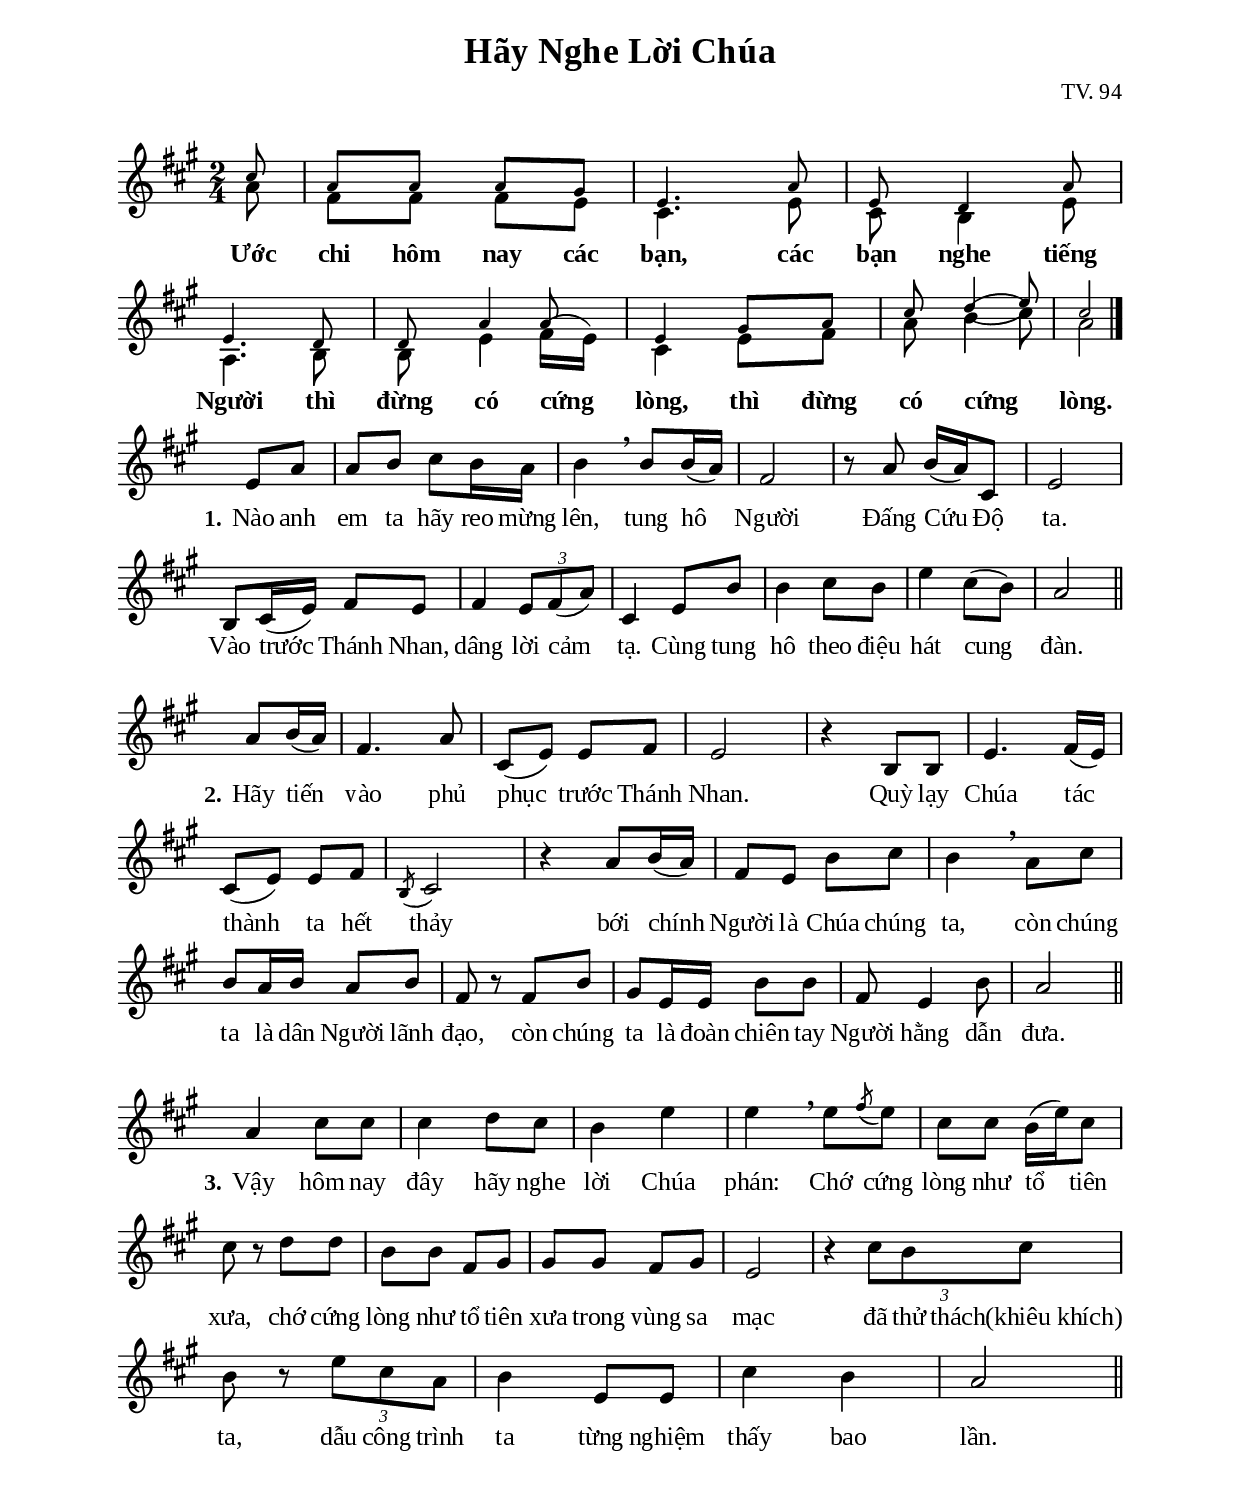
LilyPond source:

% Cài đặt chung
\version "2.20.0"
\include "english.ly"

\header {
  title = "Hãy Nghe Lời Chúa"
  composer = "TV. 94"
  arranger = " "
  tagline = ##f
}

global = {
  \key a \major
  \time 2/4
}

\paper {
  #(set-paper-size "a4")
  top-margin = 20\mm
  bottom-margin = 15\mm
  left-margin = 20\mm
  right-margin = 20\mm
  indent = #0
  #(define fonts
	 (make-pango-font-tree "Liberation Serif"
	 		       "Liberation Serif"
			       "Liberation Serif"
			       (/ 20 20)))
}

% Nhạc điệp khúc
nhacDiepKhucSop= \relative c'' {
  \override Lyrics.LyricSpace.minimum-distance = #4.0
  \override Score.BarNumber.break-visibility = ##(#f #f #f)
  \partial 8 a8 |
  fs fs fs e |
  cs4. e8 |
  cs b4 e8 |
  a,4. b8 |
  b e4 fs16 (e) |
  cs4 e8 fs |
  a b4 (cs8) |
  a2 \bar "|."
}

nhacDiepKhucBass= \relative c'' {
  \override Lyrics.LyricSpace.minimum-distance = #4.0
  \override Score.BarNumber.break-visibility = ##(#f #f #f)
  \override NoteHead.font-size = #-2
  \partial 8 cs8 |
  a a a gs |
  e4. a8 |
  e d4 a'8 |
  e4. d8 |
  d a'4 a8 |
  e4 gs8 a |
  cs8 d4 (e8) |
  cs2
}

% Nhạc phiên khúc
nhacPhienKhucMot = \relative c' {
  \override Score.BarNumber.break-visibility = ##(#f #f #f)
  \partial 4 e8 a |
  a b cs b16 a |
  b4 \breathe b8 b16 (a) |
  fs2 |
  r8 a b16 (a) cs,8 |
  e2 |
  b8 cs16 (e) fs8 e |
  fs4 \tuplet 3/2 { e8 fs (a) } |
  cs,4 e8 b' |
  b4 cs8 b |
  e4 cs8 (b) |
  a2 \bar "||"
}

nhacPhienKhucHai = \relative c'' {
  \override Score.BarNumber.break-visibility = ##(#f #f #f)
  \partial 4 a8 b16 (a) |
  fs4. a8 |
  cs,8 (e) e fs |
  e2 |
  r4 b8 b |
  e4. fs16 (e) |
  cs8 (e) e fs |
  \acciaccatura b,8 cs2 |
  r4 a'8 b16 (a) |
  fs8 e b' cs |
  b4 \breathe a8 cs |
  b a16 b a8 b |
  fs r fs b |
  gs e16 e b'8 b |
  fs e4 b'8 |
  a2 \bar "||"
}

nhacPhienKhucBa = \relative c'' {
  \override Score.BarNumber.break-visibility = ##(#f #f #f)
  a4 cs8 cs |
  cs4 d8 cs |
  b4 e |
  e \breathe e8 \acciaccatura fs e |
  cs cs b16 (e) cs8 |
  cs r d d |
  b b fs gs |
  gs gs fs gs |
  e2 |
  r4 \tuplet 3/2 { cs'8 b cs } |
  b r \tuplet 3/2 { e cs a } |
  b4 e,8 e |
  cs'4 b |
  a2 \bar "||"
}

% Lời điệp khúc
loiDiepKhuc = \lyricmode {
  \override Lyrics.LyricText.font-series = #'bold
  Ước chi hôm nay các bạn, các bạn nghe tiếng Người
  thì đừng có cứng lòng,
  thì đừng có cứng lòng.
}

% Lời phiên khúc
loiPhienKhucMot = \lyricmode {
  \set stanza = #"1."
  Nào anh em ta hãy reo mừng lên,
  tung hô Người Đấng Cứu Độ ta.
  Vào trước Thánh Nhan, dâng lời cảm tạ.
  Cùng tung hô theo điệu hát cung đàn.
}

loiPhienKhucHai = \lyricmode {
  \set stanza = #"2."
  Hãy tiến vào phủ phục trước Thánh Nhan.
  Quỳ lạy Chúa tác thành ta hết thảy
  bới chính Người là Chúa chúng ta,
  còn chúng ta là dân Người lãnh đạo,
  còn chúng ta là đoàn chiên tay Người hằng dẫn đưa.
}

loiPhienKhucBa = \lyricmode {
  \set stanza = #"3."
  Vậy hôm nay đây hãy nghe lời Chúa phán:
  Chớ cứng lòng như tổ tiên xưa,
  chớ cứng lòng như tổ tiên xưa trong vùng sa mạc
  đã thử "thách(khiêu khích)" ta, dẫu công trình ta
  từng nghiệm thấy bao lần.
}


% Dàn trang
\score {
  \new ChoirStaff <<
    \new Staff = chorus \with {
        \consists "Merge_rests_engraver"
      }
      <<
      \new Voice = "sopranos" {
        \voiceOne \global \stemDown \nhacDiepKhucSop
      }
      \new Voice = "basses" {
        \voiceTwo \global \stemUp \nhacDiepKhucBass
      }
    >>
    \new Lyrics = basses
    \context Lyrics = basses \lyricsto sopranos \loiDiepKhuc
  >>
}

\score {
  \new ChoirStaff <<
    \new Staff = verses <<
      \override Staff.TimeSignature.transparent = ##t
      \new Voice = "verse" {
        \global \stemNeutral \nhacPhienKhucMot
      }
    >>
    \new Lyrics \lyricsto verse \loiPhienKhucMot
  >>
}

\score {
  \new ChoirStaff <<
    \new Staff = verses <<
      \override Staff.TimeSignature.transparent = ##t
      \new Voice = "verse" {
        \global \stemNeutral \nhacPhienKhucHai
      }
    >>
    \new Lyrics \lyricsto verse \loiPhienKhucHai
  >>
}

\score {
  \new ChoirStaff <<
    \new Staff = verses <<
      \override Staff.TimeSignature.transparent = ##t
      \new Voice = "verse" {
        \global \stemNeutral \nhacPhienKhucBa
      }
    >>
    \new Lyrics \lyricsto verse \loiPhienKhucBa
  >>
}
